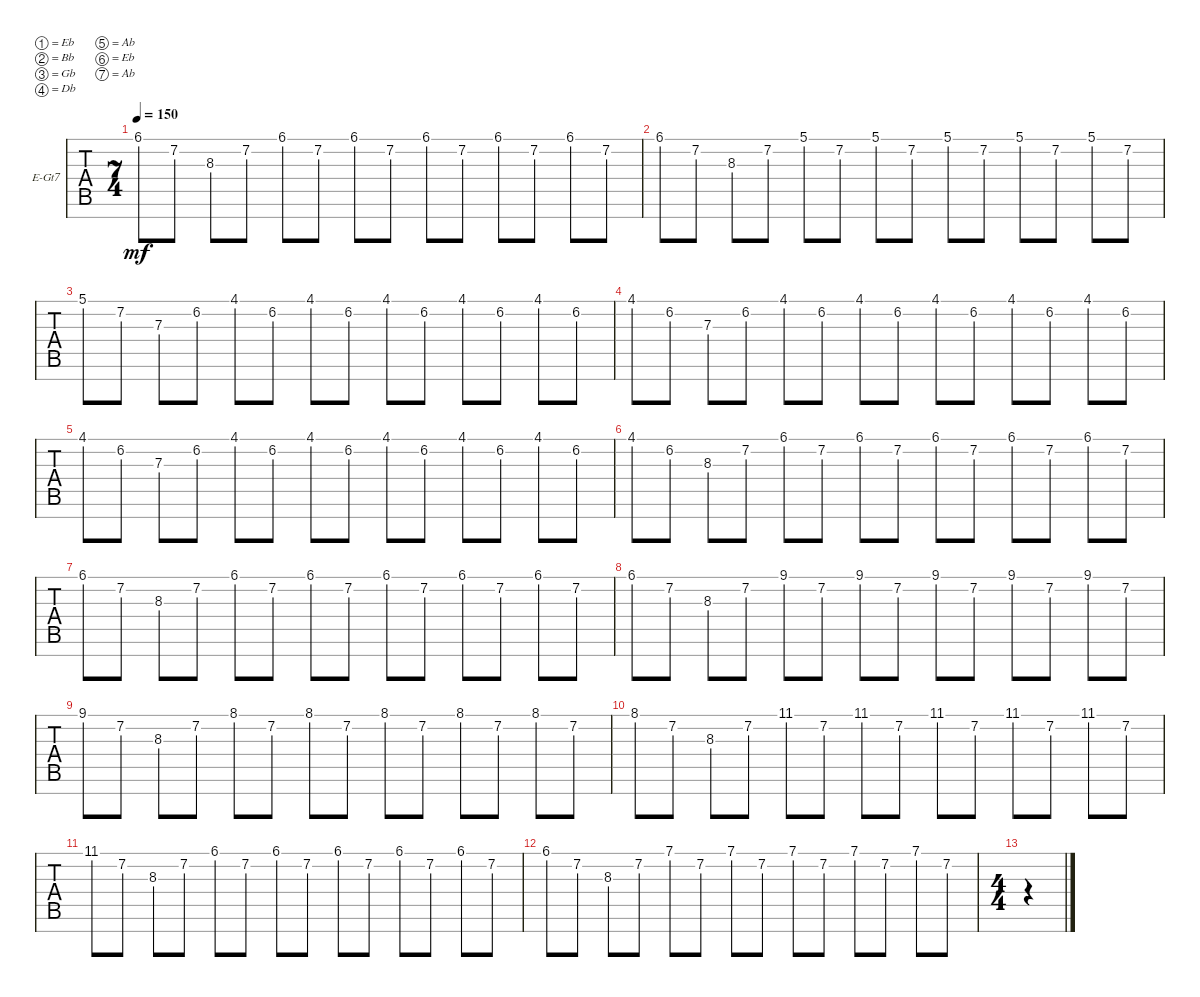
\defaultSystemsLayout 4
\bracketExtendMode groupsimilarinstruments
\firstSystemTrackNameOrientation horizontal
\otherSystemsTrackNameOrientation horizontal
\track ("Center Guitar" "E-Gt7") {instrument distortionguitar}
\staff {tabs}
\tuning (Eb4 Bb3 Gb3 Db3 Ab2 Eb2 Ab1)
\ts (7 4)
\tempo 150
\clef g2
\ks c
6.1.8{dy mf} 7.2.8 8.3.8 7.2.8 6.1.8 7.2.8 6.1.8 7.2.8 6.1.8 7.2.8 6.1.8 7.2.8 6.1.8 7.2.8 |
6.1.8 7.2.8 8.3.8 7.2.8 5.1.8 7.2.8 5.1.8 7.2.8 5.1.8 7.2.8 5.1.8 7.2.8 5.1.8 7.2.8 |
5.1.8 7.2.8 7.3.8 6.2.8 4.1.8 6.2.8 4.1.8 6.2.8 4.1.8 6.2.8 4.1.8 6.2.8 4.1.8 6.2.8 |
4.1.8 6.2.8 7.3.8 6.2.8 4.1.8 6.2.8 4.1.8 6.2.8 4.1.8 6.2.8 4.1.8 6.2.8 4.1.8 6.2.8 |
4.1.8 6.2.8 7.3.8 6.2.8 4.1.8 6.2.8 4.1.8 6.2.8 4.1.8 6.2.8 4.1.8 6.2.8 4.1.8 6.2.8 |
4.1.8 6.2.8 8.3.8 7.2.8 6.1.8 7.2.8 6.1.8 7.2.8 6.1.8 7.2.8 6.1.8 7.2.8 6.1.8 7.2.8 |
6.1.8 7.2.8 8.3.8 7.2.8 6.1.8 7.2.8 6.1.8 7.2.8 6.1.8 7.2.8 6.1.8 7.2.8 6.1.8 7.2.8 |
6.1.8 7.2.8 8.3.8 7.2.8 9.1.8 7.2.8 9.1.8 7.2.8 9.1.8 7.2.8 9.1.8 7.2.8 9.1.8 7.2.8 |
9.1.8 7.2.8 8.3.8 7.2.8 8.1.8 7.2.8 8.1.8 7.2.8 8.1.8 7.2.8 8.1.8 7.2.8 8.1.8 7.2.8 |
8.1.8 7.2.8 8.3.8 7.2.8 11.1.8 7.2.8 11.1.8 7.2.8 11.1.8 7.2.8 11.1.8 7.2.8 11.1.8 7.2.8 |
11.1.8 7.2.8 8.3.8 7.2.8 6.1.8 7.2.8 6.1.8 7.2.8 6.1.8 7.2.8 6.1.8 7.2.8 6.1.8 7.2.8 |
6.1.8 7.2.8 8.3.8 7.2.8 7.1.8 7.2.8 7.1.8 7.2.8 7.1.8 7.2.8 7.1.8 7.2.8 7.1.8 7.2.8 |
\ts (4 4)
